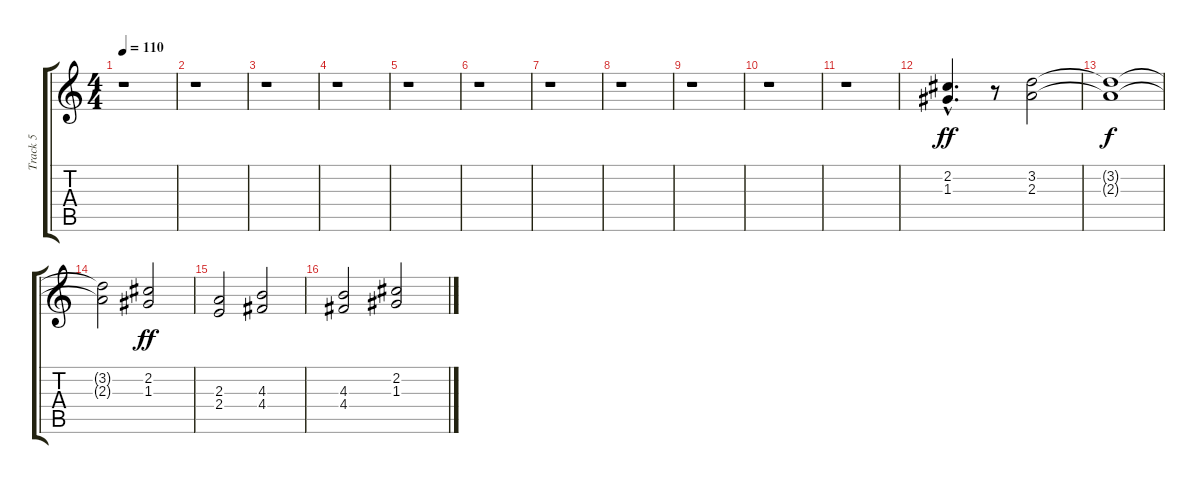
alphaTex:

\track ("Track 5" "Track 5") {instrument overdrivenguitar}
\staff {score tabs}
\tuning (E4 B3 G3 D3 A2 E2) {hide}
\ts (4 4)
\tempo 110
\clef g2
\ks c
r.1{dy ff} |
r.1 |
r.1 |
r.1 |
r.1 |
r.1 |
r.1 |
r.1 |
r.1 |
r.1 |
r.1 |
(2.2{hac} 1.3{hac}).4{d} r.8 (3.2 2.3).2 |
(3.2{t} 2.3{t}).1{dy f} |
(3.2{t} 2.3{t}).2 (2.2 1.3).2{dy ff volume 16} |
(2.3 2.4).2 (4.3 4.4).2 |
(4.3 4.4).2 (2.2 1.3).2
